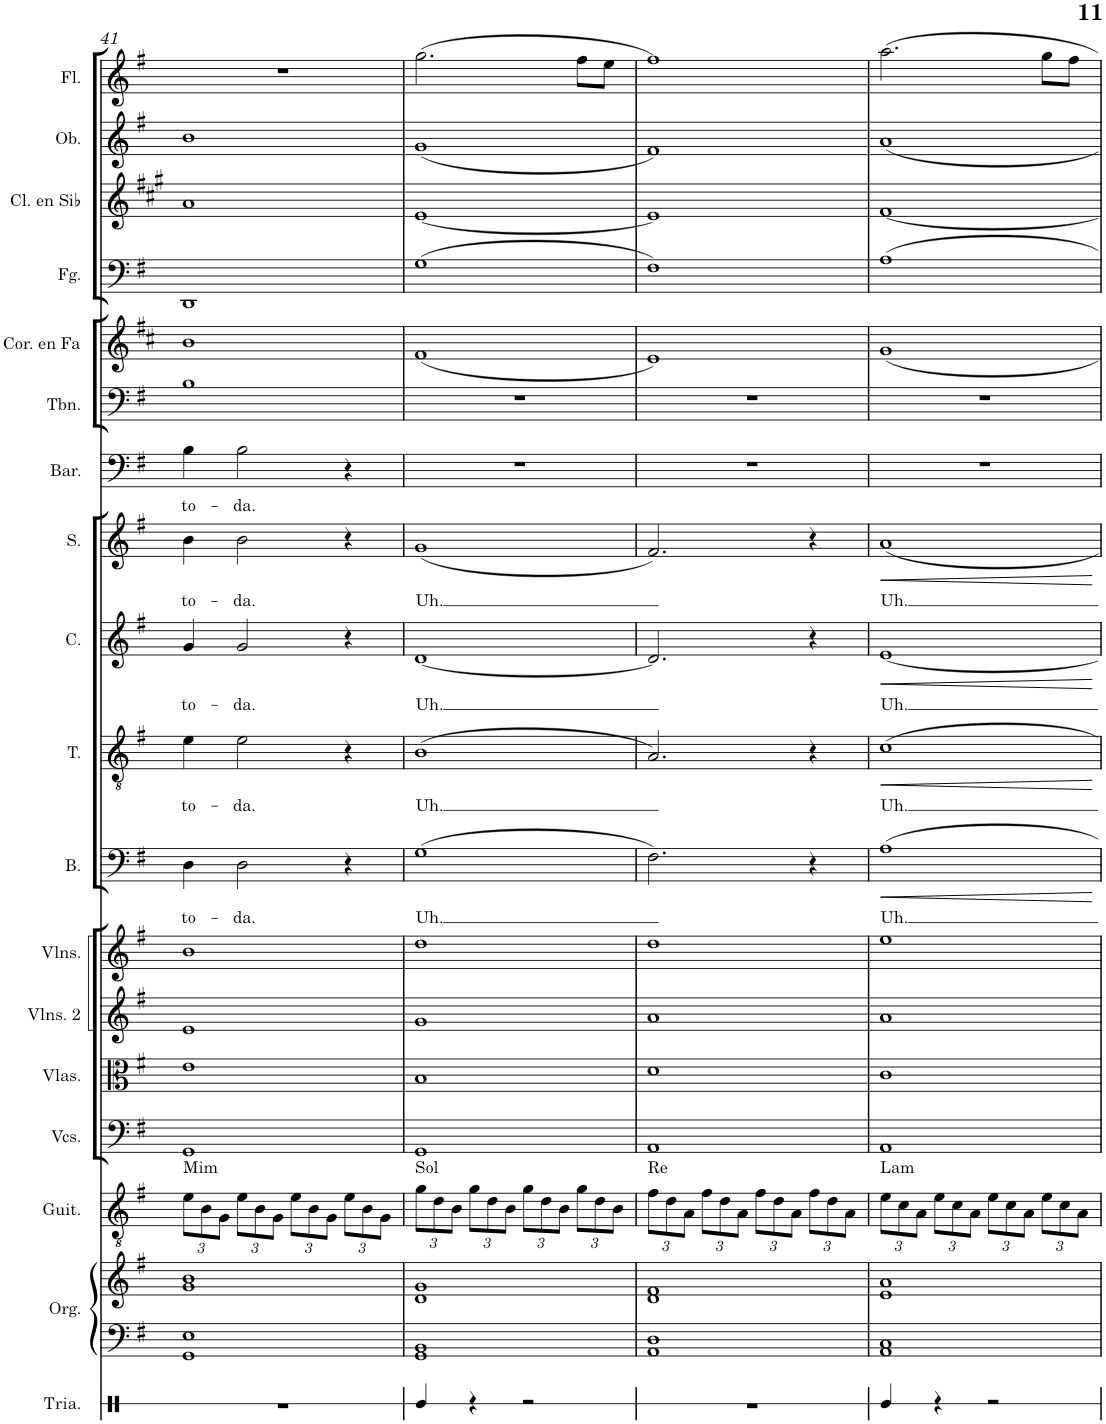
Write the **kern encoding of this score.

**kern	**kern	**kern	**kern	**harte	**kern	**kern	**kern	**kern	**kern	**text	**dynam	**kern	**text	**dynam	**kern	**text	**dynam	**kern	**text	**dynam	**kern	**text	**kern	**kern	**kern	**kern	**kern	**kern
*part18	*part17	*part17	*part16	*part16	*part15	*part14	*part13	*part12	*part11	*part11	*part11	*part10	*part10	*part10	*part9	*part9	*part9	*part8	*part8	*part8	*part7	*part7	*part6	*part5	*part4	*part3	*part2	*part1
*staff19	*staff18	*staff17	*staff16	*	*staff15	*staff14	*staff13	*staff12	*staff11	*staff11	*staff11	*staff10	*staff10	*staff10	*staff9	*staff9	*staff9	*staff8	*staff8	*staff8	*staff7	*staff7	*staff6	*staff5	*staff4	*staff3	*staff2	*staff1
*I"Triángulo	*I"Órgano	*	*I"Guitarra	*	*I"Violonchelos	*I"Violas	*I"Violines 2	*I"Violines 1	*I"Bajo	*	*	*I"Tenor	*	*	*I"Contralto	*	*	*I"Soprano	*	*	*I"Barítono	*	*I"Trombón	*I"Trompa en Fa	*I"Fagot	*I"Clarinete en Sib	*I"Oboe	*I"Flauta
*	*	*	*I'Guit.	*	*I'Vcs.	*I'Vlas.	*I'Vlns. 2	*I'Vlns. 1	*I'B.	*	*	*I'T.	*	*	*I'C.	*	*	*I'S.	*	*	*I'Bar.	*	*I'Tbn.	*	*I'Fg.	*I'Cl. en Sib	*I'Ob.	*I'Fl.
!!LO:PB:g=z
*clefX	*clefF4	*clefG2	*clefGv2	*	*clefF4	*clefC3	*clefG2	*clefG2	*clefF4	*	*	*clefGv2	*	*	*clefG2	*	*	*clefG2	*	*	*clefF4	*	*clefF4	*clefG2	*clefF4	*clefG2	*clefG2	*clefG2
*	*	*	*	*	*	*	*	*	*	*	*	*	*	*	*	*	*	*	*	*	*	*	*	*Trd4c7	*	*Trd1c2	*	*
*k[]	*k[f#]	*k[f#]	*k[f#]	*	*k[f#]	*k[f#]	*k[f#]	*k[f#]	*k[f#]	*	*	*k[f#]	*	*	*k[f#]	*	*	*k[f#]	*	*	*k[f#]	*	*k[f#]	*k[f#c#]	*k[f#]	*k[f#c#g#]	*k[f#]	*k[f#]
*M4/4	*M4/4	*M4/4	*M4/4	*	*M4/4	*M4/4	*M4/4	*M4/4	*M4/4	*	*	*M4/4	*	*	*M4/4	*	*	*M4/4	*	*	*M4/4	*	*M4/4	*M4/4	*M4/4	*M4/4	*M4/4	*M4/4
*	*	*	*Xbrackettup	*	*	*	*	*	*	*	*	*	*	*	*	*	*	*	*	*	*	*	*	*	*	*	*	*
=41	=41	=41	=41	=41	=41	=41	=41	=41	=41	=41	=41	=41	=41	=41	=41	=41	=41	=41	=41	=41	=41	=41	=41	=41	=41	=41	=41	=41
!	!	!	!	!LO:H:kt=Mim	!	!	!	!	!	!LO:LY:b	!	!	!LO:LY:b	!	!	!LO:LY:b	!	!	!LO:LY:b	!	!	!LO:LY:b	!	!	!	!	!	!
1r	1GG 1E	1g 1b	12e\L	N	1GG	1e	1e	1b	4D\	to-	.	4e\	to-	.	4g/	to-	.	4b\	to-	.	4B\	to-	1B	1b	1DD	1a	1b	1r
.	.	.	12B\	.	.	.	.	.	.	.	.	.	.	.	.	.	.	.	.	.	.	.	.	.	.	.	.	.
.	.	.	12G\J	.	.	.	.	.	.	.	.	.	.	.	.	.	.	.	.	.	.	.	.	.	.	.	.	.
!	!	!	!	!	!	!	!	!	!	!LO:LY:b	!	!	!LO:LY:b	!	!	!LO:LY:b	!	!	!LO:LY:b	!	!	!LO:LY:b	!	!	!	!	!	!
.	.	.	12e\L	.	.	.	.	.	2D\	-da.	.	2e\	-da.	.	2g/	-da.	.	2b\	-da.	.	2B\	-da.	.	.	.	.	.	.
.	.	.	12B\	.	.	.	.	.	.	.	.	.	.	.	.	.	.	.	.	.	.	.	.	.	.	.	.	.
.	.	.	12G\J	.	.	.	.	.	.	.	.	.	.	.	.	.	.	.	.	.	.	.	.	.	.	.	.	.
.	.	.	12e\L	.	.	.	.	.	.	.	.	.	.	.	.	.	.	.	.	.	.	.	.	.	.	.	.	.
.	.	.	12B\	.	.	.	.	.	.	.	.	.	.	.	.	.	.	.	.	.	.	.	.	.	.	.	.	.
.	.	.	12G\J	.	.	.	.	.	.	.	.	.	.	.	.	.	.	.	.	.	.	.	.	.	.	.	.	.
.	.	.	12e\L	.	.	.	.	.	4r	.	.	4r	.	.	4r	.	.	4r	.	.	4r	.	.	.	.	.	.	.
.	.	.	12B\	.	.	.	.	.	.	.	.	.	.	.	.	.	.	.	.	.	.	.	.	.	.	.	.	.
.	.	.	12G\J	.	.	.	.	.	.	.	.	.	.	.	.	.	.	.	.	.	.	.	.	.	.	.	.	.
=42	=42	=42	=42	=42	=42	=42	=42	=42	=42	=42	=42	=42	=42	=42	=42	=42	=42	=42	=42	=42	=42	=42	=42	=42	=42	=42	=42	=42
!	!	!	!	!LO:H:kt=Sol	!	!	!	!	!	!LO:LY:b	!	!	!LO:LY:b	!	!	!LO:LY:b	!	!	!LO:LY:b	!	!	!	!	!	!	!	!	!
4Re/	1GG 1BB	1d 1g	12g\L	N	1GG	1B	1g	1dd	(1G	Uh.	.	(1B	Uh.	.	[1d	Uh.	.	(1g	Uh.	.	1r	.	1r	(1f#	(1G	[1e	(1g	(2.gg\
.	.	.	12d\	.	.	.	.	.	.	.	.	.	.	.	.	.	.	.	.	.	.	.	.	.	.	.	.	.
.	.	.	12B\J	.	.	.	.	.	.	.	.	.	.	.	.	.	.	.	.	.	.	.	.	.	.	.	.	.
4r	.	.	12g\L	.	.	.	.	.	.	.	.	.	.	.	.	.	.	.	.	.	.	.	.	.	.	.	.	.
.	.	.	12d\	.	.	.	.	.	.	.	.	.	.	.	.	.	.	.	.	.	.	.	.	.	.	.	.	.
.	.	.	12B\J	.	.	.	.	.	.	.	.	.	.	.	.	.	.	.	.	.	.	.	.	.	.	.	.	.
2r	.	.	12g\L	.	.	.	.	.	.	.	.	.	.	.	.	.	.	.	.	.	.	.	.	.	.	.	.	.
.	.	.	12d\	.	.	.	.	.	.	.	.	.	.	.	.	.	.	.	.	.	.	.	.	.	.	.	.	.
.	.	.	12B\J	.	.	.	.	.	.	.	.	.	.	.	.	.	.	.	.	.	.	.	.	.	.	.	.	.
.	.	.	12g\L	.	.	.	.	.	.	.	.	.	.	.	.	.	.	.	.	.	.	.	.	.	.	.	.	8ff#\L
.	.	.	12d\	.	.	.	.	.	.	.	.	.	.	.	.	.	.	.	.	.	.	.	.	.	.	.	.	.
.	.	.	.	.	.	.	.	.	.	.	.	.	.	.	.	.	.	.	.	.	.	.	.	.	.	.	.	8ee\J
.	.	.	12B\J	.	.	.	.	.	.	.	.	.	.	.	.	.	.	.	.	.	.	.	.	.	.	.	.	.
=43	=43	=43	=43	=43	=43	=43	=43	=43	=43	=43	=43	=43	=43	=43	=43	=43	=43	=43	=43	=43	=43	=43	=43	=43	=43	=43	=43	=43
!	!	!	!	!LO:H:kt=Re	!	!	!	!	!	!	!	!	!	!	!	!	!	!	!	!	!	!	!	!	!	!	!	!
1r	1AA 1D	1d 1f#	12f#\L	N	1AA	1d	1a	1dd	2.F#\)	.	.	2.A/)	.	.	2.d/]	.	.	2.f#/)	.	.	1r	.	1r	1e)	1F#)	1e]	1f#)	1ff#)
.	.	.	12d\	.	.	.	.	.	.	.	.	.	.	.	.	.	.	.	.	.	.	.	.	.	.	.	.	.
.	.	.	12A\J	.	.	.	.	.	.	.	.	.	.	.	.	.	.	.	.	.	.	.	.	.	.	.	.	.
.	.	.	12f#\L	.	.	.	.	.	.	.	.	.	.	.	.	.	.	.	.	.	.	.	.	.	.	.	.	.
.	.	.	12d\	.	.	.	.	.	.	.	.	.	.	.	.	.	.	.	.	.	.	.	.	.	.	.	.	.
.	.	.	12A\J	.	.	.	.	.	.	.	.	.	.	.	.	.	.	.	.	.	.	.	.	.	.	.	.	.
.	.	.	12f#\L	.	.	.	.	.	.	.	.	.	.	.	.	.	.	.	.	.	.	.	.	.	.	.	.	.
.	.	.	12d\	.	.	.	.	.	.	.	.	.	.	.	.	.	.	.	.	.	.	.	.	.	.	.	.	.
.	.	.	12A\J	.	.	.	.	.	.	.	.	.	.	.	.	.	.	.	.	.	.	.	.	.	.	.	.	.
.	.	.	12f#\L	.	.	.	.	.	4r	.	.	4r	.	.	4r	.	.	4r	.	.	.	.	.	.	.	.	.	.
.	.	.	12d\	.	.	.	.	.	.	.	.	.	.	.	.	.	.	.	.	.	.	.	.	.	.	.	.	.
.	.	.	12A\J	.	.	.	.	.	.	.	.	.	.	.	.	.	.	.	.	.	.	.	.	.	.	.	.	.
=44	=44	=44	=44	=44	=44	=44	=44	=44	=44	=44	=44	=44	=44	=44	=44	=44	=44	=44	=44	=44	=44	=44	=44	=44	=44	=44	=44	=44
!	!	!	!	!LO:H:kt=Lam	!	!	!	!	!	!LO:LY:b	!LO:HP:b	!	!LO:LY:b	!LO:HP:b	!	!LO:LY:b	!LO:HP:b	!	!LO:LY:b	!LO:HP:b	!	!	!	!	!	!	!	!
4Re/	1AA 1C	1e 1a	12e\L	N	1AA	1c	1a	1ee	1A	Uh.	<	1c	Uh.	<	[1e	Uh.	<	1a	Uh.	<	1r	.	1r	1g	1A	[1f#	1a	2.aa\
.	.	.	12c\	.	.	.	.	.	.	.	.	.	.	.	.	.	.	.	.	.	.	.	.	.	.	.	.	.
.	.	.	12A\J	.	.	.	.	.	.	.	.	.	.	.	.	.	.	.	.	.	.	.	.	.	.	.	.	.
4r	.	.	12e\L	.	.	.	.	.	.	.	.	.	.	.	.	.	.	.	.	.	.	.	.	.	.	.	.	.
.	.	.	12c\	.	.	.	.	.	.	.	.	.	.	.	.	.	.	.	.	.	.	.	.	.	.	.	.	.
.	.	.	12A\J	.	.	.	.	.	.	.	.	.	.	.	.	.	.	.	.	.	.	.	.	.	.	.	.	.
2r	.	.	12e\L	.	.	.	.	.	.	.	.	.	.	.	.	.	.	.	.	.	.	.	.	.	.	.	.	.
.	.	.	12c\	.	.	.	.	.	.	.	.	.	.	.	.	.	.	.	.	.	.	.	.	.	.	.	.	.
.	.	.	12A\J	.	.	.	.	.	.	.	.	.	.	.	.	.	.	.	.	.	.	.	.	.	.	.	.	.
.	.	.	12e\L	.	.	.	.	.	.	.	.	.	.	.	.	.	.	.	.	.	.	.	.	.	.	.	.	8gg\L
.	.	.	12c\	.	.	.	.	.	.	.	.	.	.	.	.	.	.	.	.	.	.	.	.	.	.	.	.	.
.	.	.	.	.	.	.	.	.	.	.	.	.	.	.	.	.	.	.	.	.	.	.	.	.	.	.	.	8ff#\J
.	.	.	12A\J	.	.	.	.	.	.	.	.	.	.	.	.	.	.	.	.	.	.	.	.	.	.	.	.	.
.	.	.	.	.	.	.	.	.	.	.	[	.	.	[	.	.	[	.	.	[	.	.	.	.	.	.	.	.
=	=	=	=	=	=	=	=	=	=	=	=	=	=	=	=	=	=	=	=	=	=	=	=	=	=	=	=	=
*-	*-	*-	*-	*-	*-	*-	*-	*-	*-	*-	*-	*-	*-	*-	*-	*-	*-	*-	*-	*-	*-	*-	*-	*-	*-	*-	*-	*-
